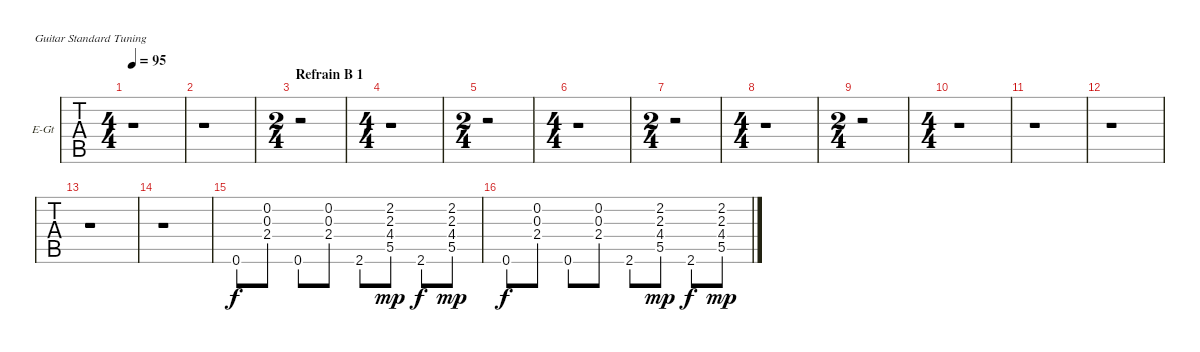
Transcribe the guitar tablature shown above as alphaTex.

\bracketExtendMode groupsimilarinstruments
\firstSystemTrackNameOrientation horizontal
\otherSystemsTrackNameOrientation horizontal
\chordDiagramsInScore
\track ("Guitare 2" "E-Gt") {instrument electricguitarclean}
\staff {tabs}
\tuning (E4 B3 G3 D3 A2 E2)
\ts (4 4)
\tempo 95
\clef g2
\ks c
r.1{dy mp} |
r.1 |
\ts (2 4)
\section ("" "Refrain B 1")
r.2 |
\ts (4 4)
r.1 |
\ts (2 4)
r.2 |
\ts (4 4)
r.1 |
\ts (2 4)
r.2 |
\ts (4 4)
r.1 |
\ts (2 4)
r.2 |
\ts (4 4)
r.1 |
r.1 |
r.1 |
r.1 |
r.1 |
0.6.8{dy f} (0.2 0.3 2.4).8 0.6.8 (0.2 0.3 2.4).8 2.6.8 (2.2 2.3 4.4 5.5).8{dy mp} 2.6.8{dy f} (2.2 2.3 4.4 5.5).8{dy mp} |
0.6.8{dy f} (0.2 0.3 2.4).8 0.6.8 (0.2 0.3 2.4).8 2.6.8 (2.2 2.3 4.4 5.5).8{dy mp} 2.6.8{dy f} (2.2 2.3 4.4 5.5).8{dy mp}
